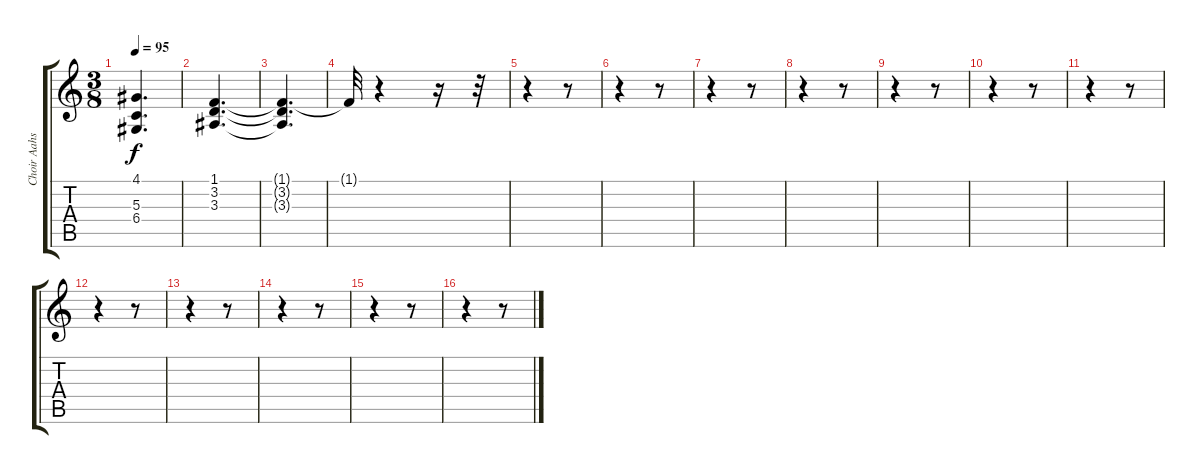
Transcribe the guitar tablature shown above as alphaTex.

\track ("Choir Aahs" "Choir Aahs") {instrument choiraahs}
\staff {score tabs}
\tuning (E4 B3 G3 D3 A2 E2) {hide}
\ts (3 8)
\tempo 95
\clef g2
\ks c
(4.1{t} 5.3{t} 6.4{t}).4{d dy f} |
(1.1 3.2 3.3).4{d} |
(1.1{t} 3.2{t} 3.3{t}).4{d} |
1.1{t}.32 r.4 r.16 r.32 |
r.4 r.8 |
r.4 r.8 |
r.4 r.8 |
r.4 r.8 |
r.4 r.8 |
r.4 r.8 |
r.4 r.8 |
r.4 r.8 |
r.4 r.8 |
r.4 r.8 |
r.4 r.8 |
r.4 r.8
